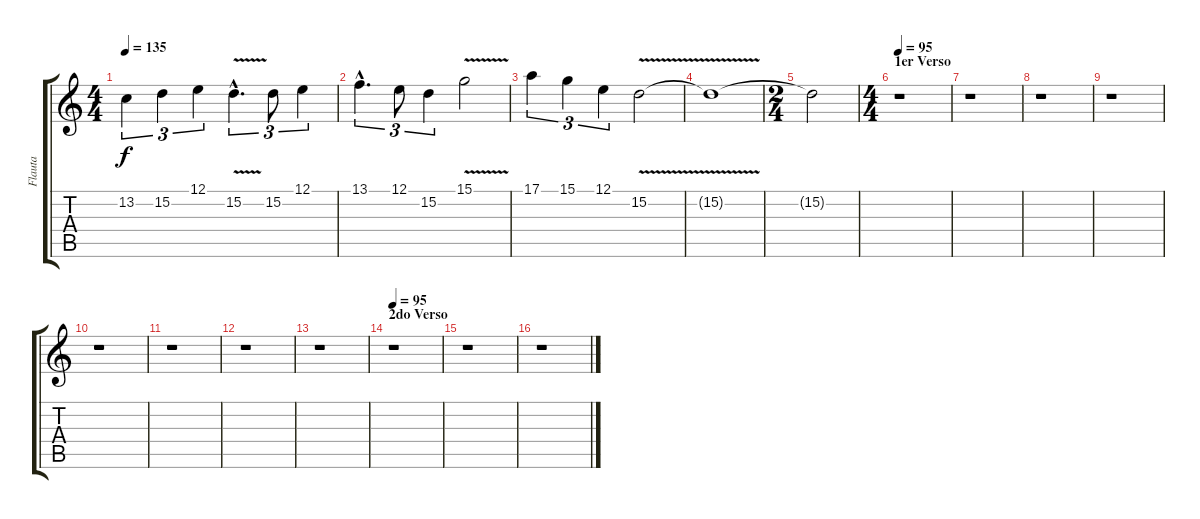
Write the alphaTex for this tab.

\track ("Flauta" "Flauta") {instrument flute}
\staff {score tabs}
\tuning (E4 B3 G3 D3 A2 E2) {hide}
\ts (4 4)
\tempo 135
\clef g2
\ks c
13.2.4{tu (3 2) dy f} 15.2.4{tu (3 2)} 12.1.4{tu (3 2)} 15.2{v hac}.4{d tu (3 2)} 15.2.8{tu (3 2)} 12.1.4{tu (3 2)} |
13.1{hac}.4{d tu (3 2)} 12.1.8{tu (3 2)} 15.2.4{tu (3 2)} 15.1{v}.2 |
17.1.4{tu (3 2)} 15.1.4{tu (3 2)} 12.1.4{tu (3 2)} 15.2{v}.2 |
15.2{t}.1 |
\ts (2 4)
15.2{t}.2 |
\ts (4 4)
\section ("" "1er Verso")
\tempo 95
r.1 |
r.1 |
r.1 |
r.1 |
r.1 |
r.1 |
r.1 |
r.1 |
\section ("" "2do Verso")
\tempo 95
r.1 |
r.1 |
r.1
